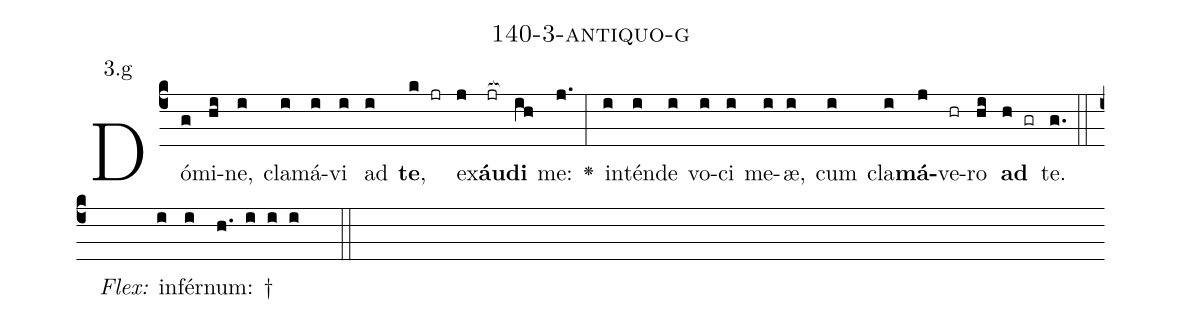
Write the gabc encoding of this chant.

name: 140-3-antiquo-g;
annotation: 3.g;
%%
(c4)Dó(g)mi(hi)ne,(i) cla(i)má(i)vi(i) ad(i) <b>te</b>,(k jr) ex(j)<b>áu</b>(jr[ocb:1{])<b>di</b>(ih[ocb:0}]) me:(j.) <v>\greheightstar</v>(:) in(i)tén(i)de(i) vo(i)ci(i) me(i)æ,(i) cum(i) cla(i)<b>má</b>(j)ve(hr)ro(hi) <b>ad</b>(h gr) te.(g.) (::)
<i>Flex:</i>()  in(i)fér(i)num: †(h. i i i  ::)

%E(i) u(i) o(j) u(hi) a(h) e.(g.) (::)
